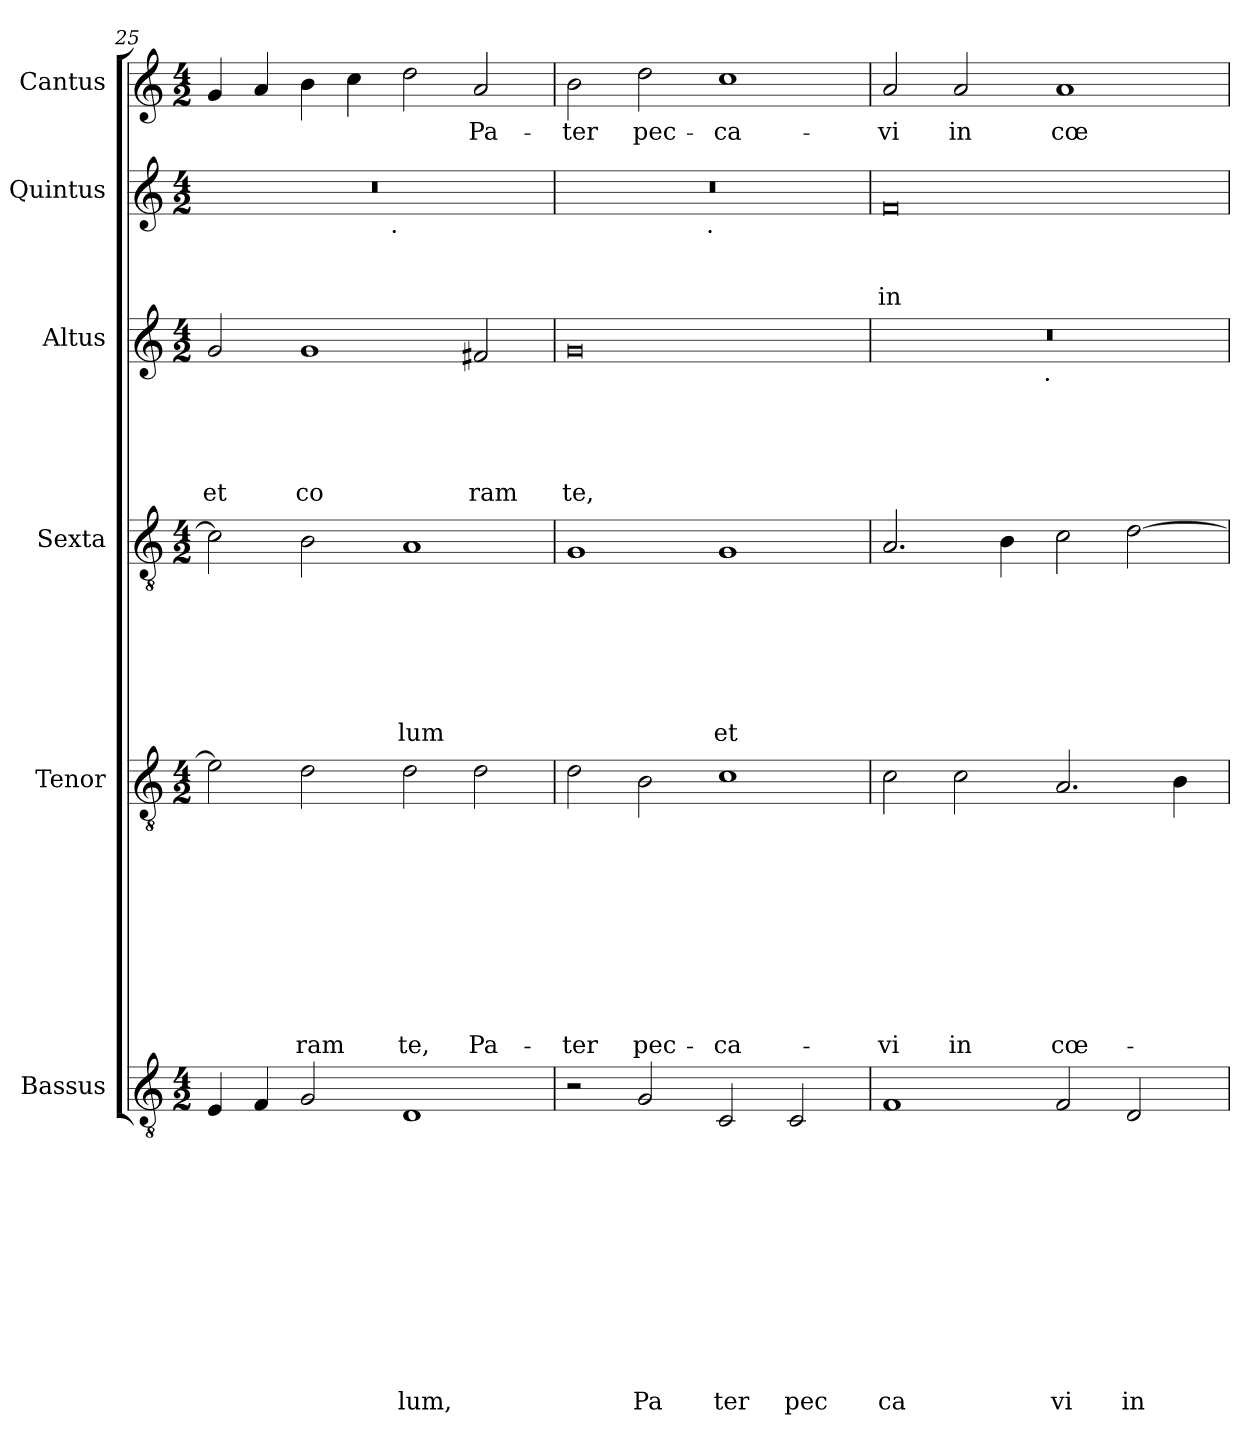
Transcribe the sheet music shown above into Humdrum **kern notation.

**kern	**text	**text	**text	**text	**text	**text	**text	**text	**text	**text	**text	**text	**kern	**text	**text	**text	**text	**text	**text	**text	**text	**text	**text	**kern	**text	**text	**text	**text	**text	**text	**text	**kern	**text	**text	**text	**text	**text	**kern	**text	**text	**text	**kern	**text
*part6	*part6	*part6	*part6	*part6	*part6	*part6	*part6	*part6	*part6	*part6	*part6	*part6	*part5	*part5	*part5	*part5	*part5	*part5	*part5	*part5	*part5	*part5	*part5	*part4	*part4	*part4	*part4	*part4	*part4	*part4	*part4	*part3	*part3	*part3	*part3	*part3	*part3	*part2	*part2	*part2	*part2	*part1	*part1
*staff6	*staff6	*staff6	*staff6	*staff6	*staff6	*staff6	*staff6	*staff6	*staff6	*staff6	*staff6	*staff6	*staff5	*staff5	*staff5	*staff5	*staff5	*staff5	*staff5	*staff5	*staff5	*staff5	*staff5	*staff4	*staff4	*staff4	*staff4	*staff4	*staff4	*staff4	*staff4	*staff3	*staff3	*staff3	*staff3	*staff3	*staff3	*staff2	*staff2	*staff2	*staff2	*staff1	*staff1
*I"Bassus	*	*	*	*	*	*	*	*	*	*	*	*	*I"Tenor	*	*	*	*	*	*	*	*	*	*	*I"Sexta	*	*	*	*	*	*	*	*I"Altus	*	*	*	*	*	*I"Quintus	*	*	*	*I"Cantus	*
*I'Bassus	*	*	*	*	*	*	*	*	*	*	*	*	*I'Tenor	*	*	*	*	*	*	*	*	*	*	*	*	*	*	*	*	*	*	*I'Altus	*	*	*	*	*	*I'Quintus	*	*	*	*I'Cantus	*
*clefGv2	*	*	*	*	*	*	*	*	*	*	*	*	*clefGv2	*	*	*	*	*	*	*	*	*	*	*clefGv2	*	*	*	*	*	*	*	*clefG2	*	*	*	*	*	*clefG2	*	*	*	*clefG2	*
*k[]	*	*	*	*	*	*	*	*	*	*	*	*	*k[]	*	*	*	*	*	*	*	*	*	*	*k[]	*	*	*	*	*	*	*	*k[]	*	*	*	*	*	*k[]	*	*	*	*k[]	*
*C:	*	*	*	*	*	*	*	*	*	*	*	*	*C:	*	*	*	*	*	*	*	*	*	*	*C:	*	*	*	*	*	*	*	*C:	*	*	*	*	*	*C:	*	*	*	*C:	*
*M4/2	*	*	*	*	*	*	*	*	*	*	*	*	*M4/2	*	*	*	*	*	*	*	*	*	*	*M4/2	*	*	*	*	*	*	*	*M4/2	*	*	*	*	*	*M4/2	*	*	*	*M4/2	*
=25	=25	=25	=25	=25	=25	=25	=25	=25	=25	=25	=25	=25	=25	=25	=25	=25	=25	=25	=25	=25	=25	=25	=25	=25	=25	=25	=25	=25	=25	=25	=25	=25	=25	=25	=25	=25	=25	=25	=25	=25	=25	=25	=25
!	!	!	!	!	!	!	!	!	!	!	!	!	!	!	!	!	!	!	!	!	!	!	!	!	!	!	!	!	!	!	!	!	!	!	!	!	!LO:LY:b	!	!	!	!	!	!
*	*	*	*	*	*	*	*	*	*	*	*	*	*	*	*	*	*	*	*	*	*	*	*	*	*	*	*	*	*	*	*	*	*	*	*	*	*	*^	*	*	*	*	*
4E/	.	.	.	.	.	.	.	.	.	.	.	.	2e\]	.	.	.	.	.	.	.	.	.	.	2c\]	.	.	.	.	.	.	.	2g/	.	.	.	.	et	0r	2ryy	.	.	.	4g/	.
4F/	.	.	.	.	.	.	.	.	.	.	.	.	.	.	.	.	.	.	.	.	.	.	.	.	.	.	.	.	.	.	.	.	.	.	.	.	.	.	.	.	.	.	4a/	.
!	!	!	!	!	!	!	!	!	!	!	!	!	!	!	!	!	!	!	!	!	!	!	!LO:LY:b	!	!	!	!	!	!	!	!	!	!	!	!	!	!LO:LY:b	!	!	!	!	!	!	!
2G/	.	.	.	.	.	.	.	.	.	.	.	.	2d\	.	.	.	.	.	.	.	.	.	-ram	2B\	.	.	.	.	.	.	.	1g	.	.	.	.	co	.	4...ryy	.	.	.	4b\	.
.	.	.	.	.	.	.	.	.	.	.	.	.	.	.	.	.	.	.	.	.	.	.	.	.	.	.	.	.	.	.	.	.	.	.	.	.	.	.	.	.	.	.	4cc\	.
!	!	!	!	!	!	!	!	!	!	!	!	!	!	!	!	!	!	!	!	!	!	!	!	!	!	!	!	!	!	!	!	!	!	!	!	!	!	!	!LO:TX:b:t=.	!	!	!	!	!
.	.	.	.	.	.	.	.	.	.	.	.	.	.	.	.	.	.	.	.	.	.	.	.	.	.	.	.	.	.	.	.	.	.	.	.	.	.	.	1ryy	.	.	.	.	.
!	!	!	!	!	!	!	!	!	!	!	!	!LO:LY:b	!	!	!	!	!	!	!	!	!	!	!LO:LY:b	!	!	!	!	!	!	!	!LO:LY:b	!	!	!	!	!	!	!	!	!	!	!	!	!
1D	.	.	.	.	.	.	.	.	.	.	.	lum,	2d\	.	.	.	.	.	.	.	.	.	te,	1A	.	.	.	.	.	.	-lum	.	.	.	.	.	.	.	.	.	.	.	2dd\	.
!	!	!	!	!	!	!	!	!	!	!	!	!	!	!	!	!	!	!	!	!	!	!	!LO:LY:b	!	!	!	!	!	!	!	!	!	!	!	!	!	!LO:LY:b	!	!	!	!	!	!	!LO:LY:b
.	.	.	.	.	.	.	.	.	.	.	.	.	2d\	.	.	.	.	.	.	.	.	.	Pa-	.	.	.	.	.	.	.	.	2f#/	.	.	.	.	ram	.	.	.	.	.	2a/	Pa-
.	.	.	.	.	.	.	.	.	.	.	.	.	.	.	.	.	.	.	.	.	.	.	.	.	.	.	.	.	.	.	.	.	.	.	.	.	.	.	32ryy	.	.	.	.	.
=26	=26	=26	=26	=26	=26	=26	=26	=26	=26	=26	=26	=26	=26	=26	=26	=26	=26	=26	=26	=26	=26	=26	=26	=26	=26	=26	=26	=26	=26	=26	=26	=26	=26	=26	=26	=26	=26	=26	=26	=26	=26	=26	=26	=26
!	!	!	!	!	!	!	!	!	!	!	!	!	!	!	!	!	!	!	!	!	!	!	!LO:LY:b	!	!	!	!	!	!	!	!	!	!	!	!	!	!LO:LY:b	!	!	!	!	!	!	!LO:LY:b
2r	.	.	.	.	.	.	.	.	.	.	.	.	2d\	.	.	.	.	.	.	.	.	.	-ter	1G	.	.	.	.	.	.	.	0g	.	.	.	.	te,	0r	2ryy	.	.	.	2b\	-ter
!	!	!	!	!	!	!	!	!	!	!	!	!LO:LY:b	!	!	!	!	!	!	!	!	!	!	!LO:LY:b	!	!	!	!	!	!	!	!	!	!	!	!	!	!	!	!	!	!	!	!	!LO:LY:b
2G/	.	.	.	.	.	.	.	.	.	.	.	Pa	2B\	.	.	.	.	.	.	.	.	.	pec-	.	.	.	.	.	.	.	.	.	.	.	.	.	.	.	4...ryy	.	.	.	2dd\	pec-
!	!	!	!	!	!	!	!	!	!	!	!	!	!	!	!	!	!	!	!	!	!	!	!	!	!	!	!	!	!	!	!	!	!	!	!	!	!	!	!LO:TX:b:t=.	!	!	!	!	!
.	.	.	.	.	.	.	.	.	.	.	.	.	.	.	.	.	.	.	.	.	.	.	.	.	.	.	.	.	.	.	.	.	.	.	.	.	.	.	1ryy	.	.	.	.	.
!	!	!	!	!	!	!	!	!	!	!	!	!LO:LY:b	!	!	!	!	!	!	!	!	!	!	!LO:LY:b	!	!	!	!	!	!	!	!LO:LY:b	!	!	!	!	!	!	!	!	!	!	!	!	!LO:LY:b
2C/	.	.	.	.	.	.	.	.	.	.	.	ter	1c	.	.	.	.	.	.	.	.	.	-ca-	1G	.	.	.	.	.	.	et	.	.	.	.	.	.	.	.	.	.	.	1cc	-ca-
!	!	!	!	!	!	!	!	!	!	!	!	!LO:LY:b	!	!	!	!	!	!	!	!	!	!	!	!	!	!	!	!	!	!	!	!	!	!	!	!	!	!	!	!	!	!	!	!
2C/	.	.	.	.	.	.	.	.	.	.	.	pec	.	.	.	.	.	.	.	.	.	.	.	.	.	.	.	.	.	.	.	.	.	.	.	.	.	.	.	.	.	.	.	.
.	.	.	.	.	.	.	.	.	.	.	.	.	.	.	.	.	.	.	.	.	.	.	.	.	.	.	.	.	.	.	.	.	.	.	.	.	.	.	32ryy	.	.	.	.	.
=27	=27	=27	=27	=27	=27	=27	=27	=27	=27	=27	=27	=27	=27	=27	=27	=27	=27	=27	=27	=27	=27	=27	=27	=27	=27	=27	=27	=27	=27	=27	=27	=27	=27	=27	=27	=27	=27	=27	=27	=27	=27	=27	=27	=27
!	!	!	!	!	!	!	!	!	!	!	!	!LO:LY:b	!	!	!	!	!	!	!	!	!	!	!LO:LY:b	!	!	!	!	!	!	!	!	!	!	!	!	!	!	!	!	!	!	!LO:LY:b	!	!LO:LY:b
*	*	*	*	*	*	*	*	*	*	*	*	*	*	*	*	*	*	*	*	*	*	*	*	*	*	*	*	*	*	*	*	*^	*	*	*	*	*	*v	*v	*	*	*	*	*
1F	.	.	.	.	.	.	.	.	.	.	.	ca	2c\	.	.	.	.	.	.	.	.	.	-vi	2.A/	.	.	.	.	.	.	.	0r	2ryy	.	.	.	.	.	0f	.	.	in	2a/	-vi
!	!	!	!	!	!	!	!	!	!	!	!	!	!	!	!	!	!	!	!	!	!	!	!LO:LY:b	!	!	!	!	!	!	!	!	!	!	!	!	!	!	!	!	!	!	!	!	!LO:LY:b
.	.	.	.	.	.	.	.	.	.	.	.	.	2c\	.	.	.	.	.	.	.	.	.	in	.	.	.	.	.	.	.	.	.	4...ryy	.	.	.	.	.	.	.	.	.	2a/	in
.	.	.	.	.	.	.	.	.	.	.	.	.	.	.	.	.	.	.	.	.	.	.	.	4B\	.	.	.	.	.	.	.	.	.	.	.	.	.	.	.	.	.	.	.	.
!	!	!	!	!	!	!	!	!	!	!	!	!	!	!	!	!	!	!	!	!	!	!	!	!	!	!	!	!	!	!	!	!	!LO:TX:b:t=.	!	!	!	!	!	!	!	!	!	!	!
.	.	.	.	.	.	.	.	.	.	.	.	.	.	.	.	.	.	.	.	.	.	.	.	.	.	.	.	.	.	.	.	.	1ryy	.	.	.	.	.	.	.	.	.	.	.
!	!	!	!	!	!	!	!	!	!	!	!	!LO:LY:b	!	!	!	!	!	!	!	!	!	!	!LO:LY:b	!	!	!	!	!	!	!	!	!	!	!	!	!	!	!	!	!	!	!	!	!LO:LY:b
2F/	.	.	.	.	.	.	.	.	.	.	.	vi	2.A/	.	.	.	.	.	.	.	.	.	cœ-	2c\	.	.	.	.	.	.	.	.	.	.	.	.	.	.	.	.	.	.	1a	cœ-
!	!	!	!	!	!	!	!	!	!	!	!	!LO:LY:b	!	!	!	!	!	!	!	!	!	!	!	!	!	!	!	!	!	!	!	!	!	!	!	!	!	!	!	!	!	!	!	!
2D/	.	.	.	.	.	.	.	.	.	.	.	in	.	.	.	.	.	.	.	.	.	.	.	[>2d\	.	.	.	.	.	.	.	.	.	.	.	.	.	.	.	.	.	.	.	.
.	.	.	.	.	.	.	.	.	.	.	.	.	4B\	.	.	.	.	.	.	.	.	.	.	.	.	.	.	.	.	.	.	.	.	.	.	.	.	.	.	.	.	.	.	.
.	.	.	.	.	.	.	.	.	.	.	.	.	.	.	.	.	.	.	.	.	.	.	.	.	.	.	.	.	.	.	.	.	32ryy	.	.	.	.	.	.	.	.	.	.	.
*	*	*	*	*	*	*	*	*	*	*	*	*	*	*	*	*	*	*	*	*	*	*	*	*	*	*	*	*	*	*	*	*v	*v	*	*	*	*	*	*	*	*	*	*	*
=	=	=	=	=	=	=	=	=	=	=	=	=	=	=	=	=	=	=	=	=	=	=	=	=	=	=	=	=	=	=	=	=	=	=	=	=	=	=	=	=	=	=	=
*-	*-	*-	*-	*-	*-	*-	*-	*-	*-	*-	*-	*-	*-	*-	*-	*-	*-	*-	*-	*-	*-	*-	*-	*-	*-	*-	*-	*-	*-	*-	*-	*-	*-	*-	*-	*-	*-	*-	*-	*-	*-	*-	*-
